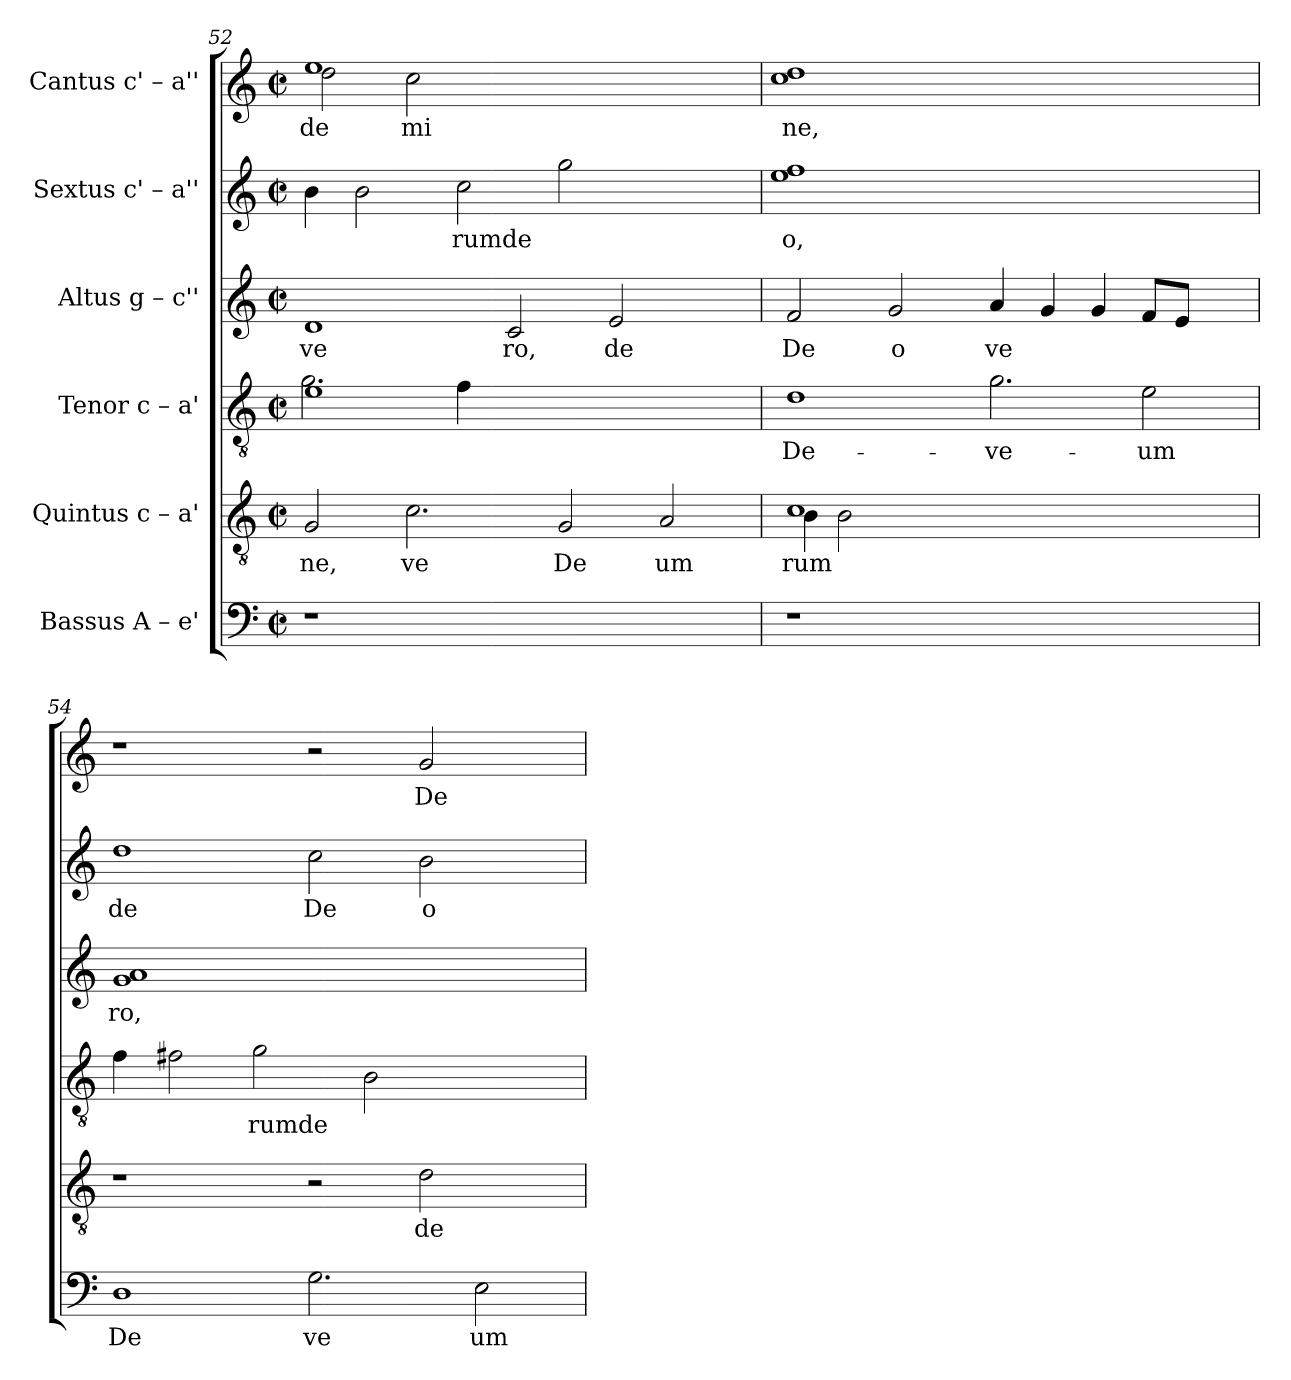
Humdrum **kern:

**kern	**text	**kern	**text	**kern	**text	**kern	**text	**kern	**text	**kern	**text
*part6	*part6	*part5	*part5	*part4	*part4	*part3	*part3	*part2	*part2	*part1	*part1
*staff6	*staff6	*staff5	*staff5	*staff4	*staff4	*staff3	*staff3	*staff2	*staff2	*staff1	*staff1
*I"Bassus  A – e'	*	*I"Quintus  c – a'	*	*I"Tenor  c – a'	*	*I"Altus  g – c''	*	*I"Sextus  c' – a''	*	*I"Cantus  c' – a''	*
*clefF4	*	*clefGv2	*	*clefGv2	*	*clefG2	*	*clefG2	*	*clefG2	*
*M2/2	*	*M2/2	*	*M2/2	*	*M2/2	*	*M2/2	*	*M2/2	*
*met(c|)	*	*met(c|)	*	*met(c|)	*	*met(c|)	*	*met(c|)	*	*met(c|)	*
=52	=52	=52	=52	=52	=52	=52	=52	=52	=52	=52	=52
!	!	!	!LO:LY:b:cj	!	!	!	!LO:LY:b:cj	!	!	!	!LO:LY:b:cj
*	*	*	*	*^	*	*	*	*	*	*^	*
!	!	!	!	!	!	!	!	!	!	!	!	!	!LO:LY:b:cj
1r	.	2G/	ne,	1e	2.g\	.	1d	ve	4b\	.	1ee	2dd\	de
.	.	.	.	.	.	.	.	.	2b\	.	.	.	.
!	!	!	!LO:LY:b:cj	!	!	!	!	!	!	!	!	!	!LO:LY:b:cj
.	.	2.c\	ve	.	.	.	.	.	.	.	.	2cc\	-mi-
!	!	!	!	!	!	!	!	!	!	!LO:LY:b:cj	!	!	!
.	.	.	.	.	4f\	.	.	.	2cc\	rumde	.	.	.
!	!	!	!	!	!	!	!	!LO:LY:b:cj	!	!	!	!	!
1ryy	.	.	.	1ryy	1ryy	.	2c/	ro,	.	.	1ryy	1ryy	.
!	!	!	!LO:LY:b:cj	!	!	!	!	!	!	!	!	!	!
.	.	2G/	De	.	.	.	.	.	2gg\	.	.	.	.
!	!	!	!	!	!	!	!	!LO:LY:b:cj	!	!	!	!	!
.	.	.	.	.	.	.	2e/	de	.	.	.	.	.
!	!	!	!LO:LY:b:cj	!	!	!	!	!	!	!	!	!	!
.	.	2A/	um	.	.	.	.	.	2ryy	.	.	.	.
4ryy	.	.	.	4ryy	4ryy	.	4ryy	.	.	.	4ryy	4ryy	.
=53	=53	=53	=53	=53	=53	=53	=53	=53	=53	=53	=53	=53	=53
!	!	!	!LO:LY:b:cj	!	!	!LO:LY:b:cj	!	!LO:LY:b:cj	!	!LO:LY:b:cj	!	!	!LO:LY:b:cj
*	*	*^	*	*v	*v	*	*	*	*	*	*v	*v	*
1r	.	1c	4B\	rum	1d	De-	2f/	De	1ff 1ee	o,	1dd 1cc	-ne,
.	.	.	2B\	.	.	.	.	.	.	.	.	.
!	!	!	!	!	!	!	!	!LO:LY:b:cj	!	!	!	!
.	.	.	.	.	.	.	2g/	o	.	.	.	.
.	.	.	1ryy	.	.	.	.	.	.	.	.	.
!	!	!	!	!	!	!LO:LY:b:cj	!	!LO:LY:b:cj	!	!	!	!
1ryy	.	1ryy	.	.	2.g\	ve-	4a/	ve	1ryy	.	1ryy	.
.	.	.	.	.	.	.	4g/	.	.	.	.	.
.	.	.	.	.	.	.	4g/	.	.	.	.	.
!	!	!	!	!	!	!LO:LY:b:cj	!	!	!	!	!	!
.	.	.	4ryy	.	2e\	-um	8f/L	.	.	.	.	.
.	.	.	.	.	.	.	8e/J	.	.	.	.	.
4ryy	.	4ryy	4ryy	.	.	.	4ryy	.	4ryy	.	4ryy	.
=54	=54	=54	=54	=54	=54	=54	=54	=54	=54	=54	=54	=54
!	!LO:LY:b:cj	!	!	!	!	!	!	!LO:LY:b:cj	!	!LO:LY:b:cj	!	!
*	*	*v	*v	*	*	*	*	*	*	*	*	*
1D	De	1r	.	4f\	.	1a 1g	ro,	1dd	de	1r	.
.	.	.	.	2f#X\	.	.	.	.	.	.	.
!	!	!	!	!	!LO:LY:b:cj	!	!	!	!	!	!
.	.	.	.	2g\	-rumde	.	.	.	.	.	.
!	!LO:LY:b:cj	!	!	!	!	!	!	!	!LO:LY:b:cj	!	!
2.G\	ve	2r	.	.	.	1ryy	.	2cc\	De	2r	.
.	.	.	.	2B\	.	.	.	.	.	.	.
!	!	!	!LO:LY:b:cj	!	!	!	!	!	!LO:LY:b:cj	!	!LO:LY:b:cj
.	.	2d\	de	.	.	.	.	2b\	o	2g/	De-
!	!LO:LY:b:cj	!	!	!	!	!	!	!	!	!	!
2E\	um	.	.	2ryy	.	.	.	.	.	.	.
.	.	4ryy	.	.	.	4ryy	.	4ryy	.	4ryy	.
=	=	=	=	=	=	=	=	=	=	=	=
*-	*-	*-	*-	*-	*-	*-	*-	*-	*-	*-	*-
